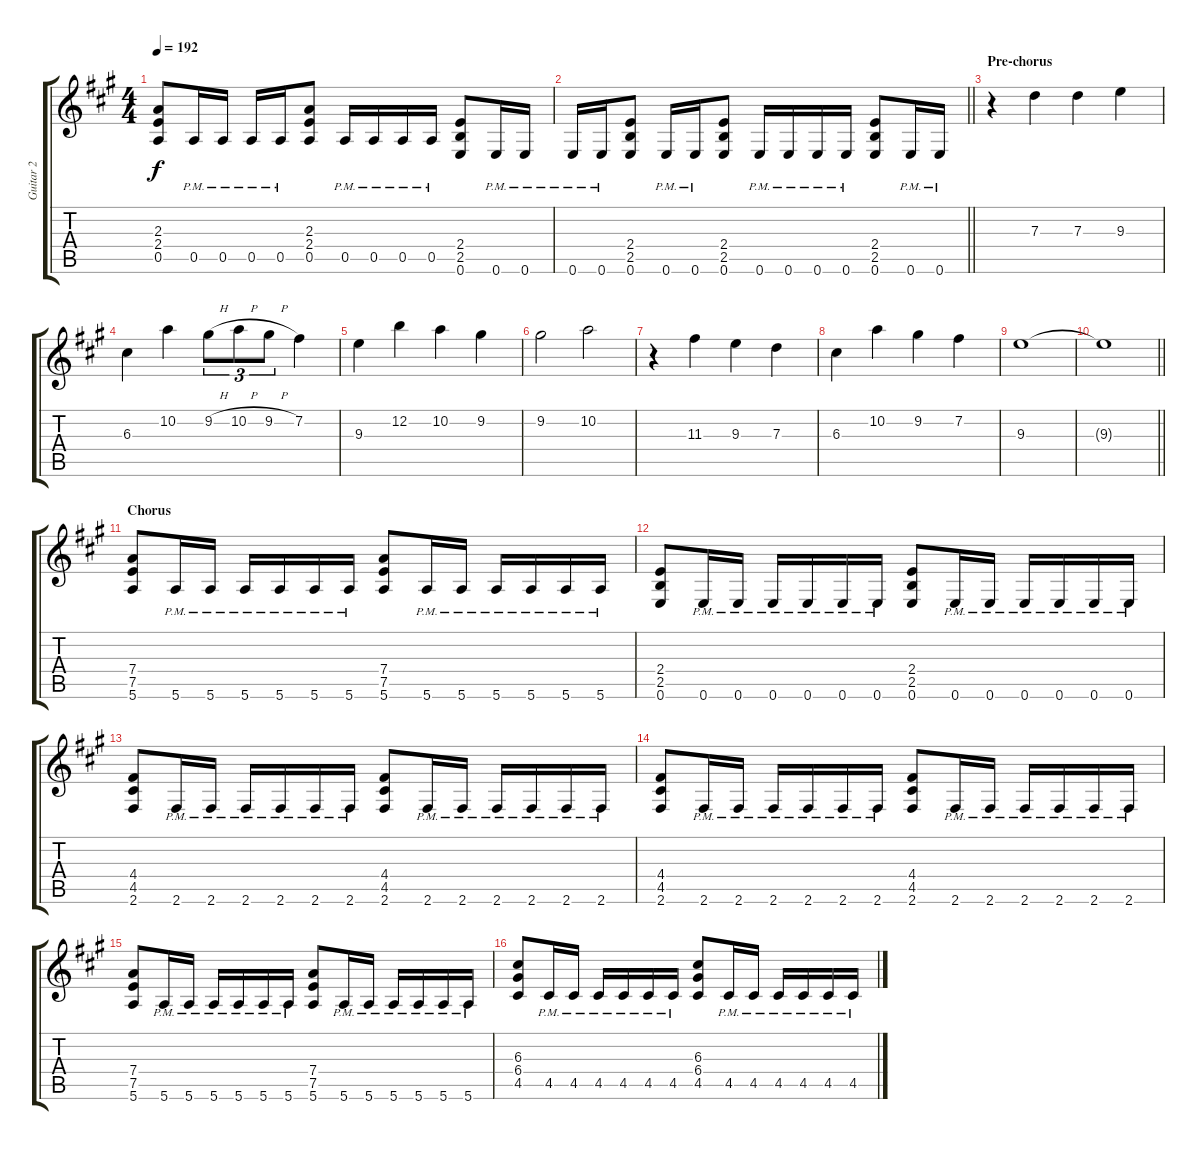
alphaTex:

\track ("Guitar 2" "Guitar 2") {instrument distortionguitar}
\staff {score tabs}
\tuning (E4 B3 G3 D3 A2 E2) {hide}
\ts (4 4)
\tempo 192
\clef g2
\ks f#minor
(2.3 2.4 0.5).8{dy f} 0.5{pm}.16 0.5{pm}.16 0.5{pm}.16 0.5{pm}.16 (2.3 2.4 0.5).8 0.5{pm}.16 0.5{pm}.16 0.5{pm}.16 0.5{pm}.16 (2.4 2.5 0.6).8 0.6{pm}.16 0.6{pm}.16 |
\barLineRight lightlight
0.6{pm}.16 0.6{pm}.16 (2.4 2.5 0.6).8 0.6{pm}.16 0.6{pm}.16 (2.4 2.5 0.6).8 0.6{pm}.16 0.6{pm}.16 0.6{pm}.16 0.6{pm}.16 (2.4 2.5 0.6).8 0.6{pm}.16 0.6{pm}.16 |
\section ("" "Pre-chorus")
r.4{volume 16} 7.3.4 7.3.4 9.3.4 |
6.3.4 10.2.4 9.2{h}.8{tu (3 2)} 10.2{h}.8{tu (3 2)} 9.2{h}.8{tu (3 2)} 7.2.4 |
9.3.4 12.2.4 10.2.4 9.2.4 |
9.2.2 10.2.2 |
r.4 11.3.4 9.3.4 7.3.4 |
6.3.4 10.2.4 9.2.4 7.2.4 |
9.3.1 |
\barLineRight lightlight
9.3{t}.1 |
\section ("" "Chorus")
(7.4 7.5 5.6).8{volume 13} 5.6{pm}.16 5.6{pm}.16 5.6{pm}.16 5.6{pm}.16 5.6{pm}.16 5.6{pm}.16 (7.4 7.5 5.6).8 5.6{pm}.16 5.6{pm}.16 5.6{pm}.16 5.6{pm}.16 5.6{pm}.16 5.6{pm}.16 |
(2.4 2.5 0.6).8 0.6{pm}.16 0.6{pm}.16 0.6{pm}.16 0.6{pm}.16 0.6{pm}.16 0.6{pm}.16 (2.4 2.5 0.6).8 0.6{pm}.16 0.6{pm}.16 0.6{pm}.16 0.6{pm}.16 0.6{pm}.16 0.6{pm}.16 |
(4.4 4.5 2.6).8 2.6{pm}.16 2.6{pm}.16 2.6{pm}.16 2.6{pm}.16 2.6{pm}.16 2.6{pm}.16 (4.4 4.5 2.6).8 2.6{pm}.16 2.6{pm}.16 2.6{pm}.16 2.6{pm}.16 2.6{pm}.16 2.6{pm}.16 |
(4.4 4.5 2.6).8 2.6{pm}.16 2.6{pm}.16 2.6{pm}.16 2.6{pm}.16 2.6{pm}.16 2.6{pm}.16 (4.4 4.5 2.6).8 2.6{pm}.16 2.6{pm}.16 2.6{pm}.16 2.6{pm}.16 2.6{pm}.16 2.6{pm}.16 |
(7.4 7.5 5.6).8 5.6{pm}.16 5.6{pm}.16 5.6{pm}.16 5.6{pm}.16 5.6{pm}.16 5.6{pm}.16 (7.4 7.5 5.6).8 5.6{pm}.16 5.6{pm}.16 5.6{pm}.16 5.6{pm}.16 5.6{pm}.16 5.6{pm}.16 |
(6.3 6.4 4.5).8 4.5{pm}.16 4.5{pm}.16 4.5{pm}.16 4.5{pm}.16 4.5{pm}.16 4.5{pm}.16 (6.3 6.4 4.5).8 4.5{pm}.16 4.5{pm}.16 4.5{pm}.16 4.5{pm}.16 4.5{pm}.16 4.5{pm}.16
